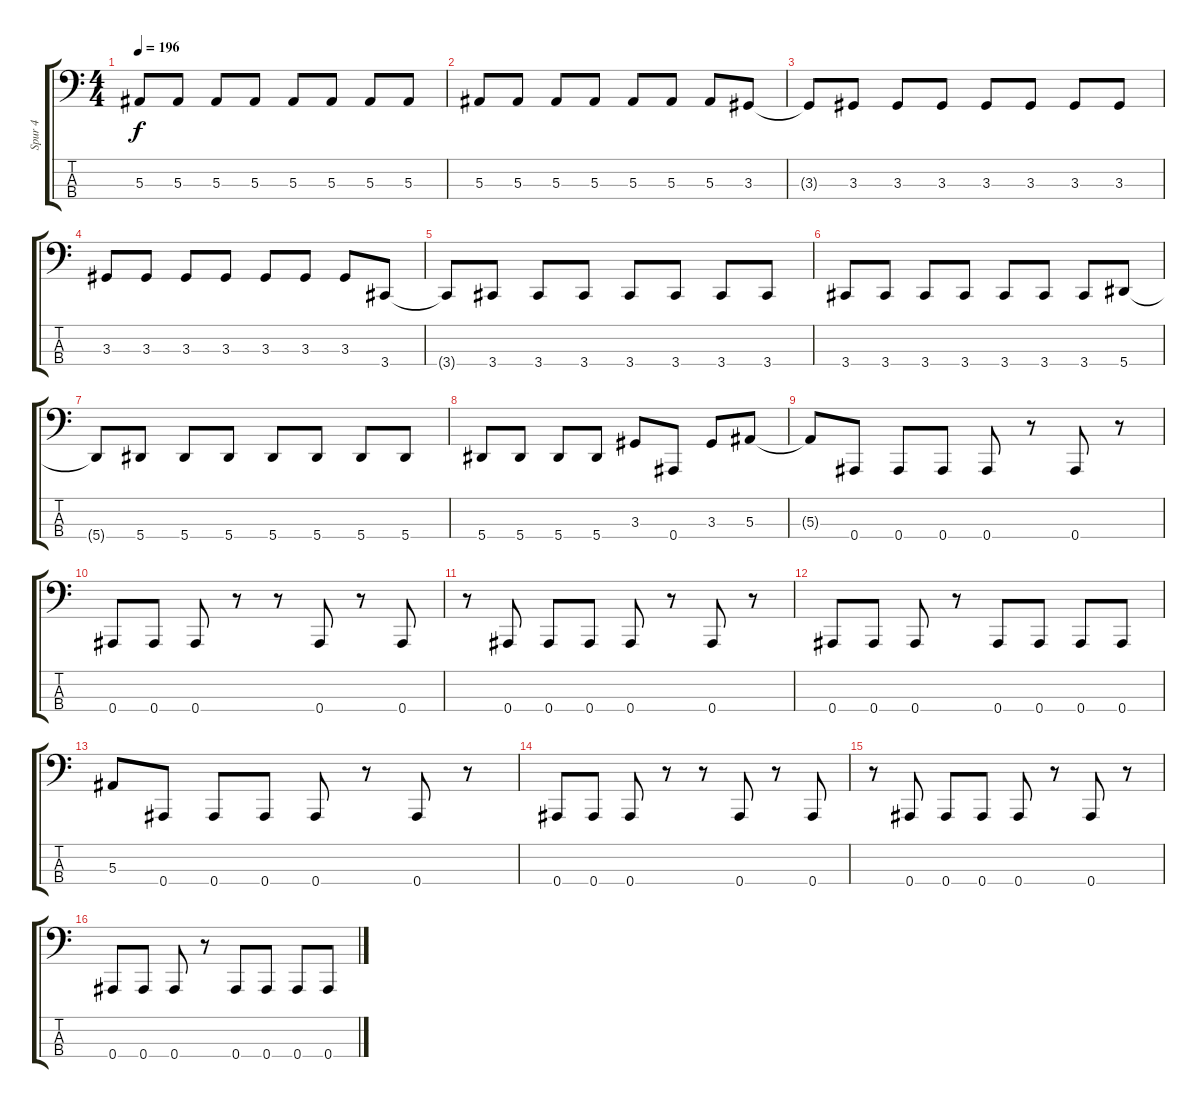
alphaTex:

\track ("Spur 4" "Spur 4") {instrument electricbasspick}
\staff {score tabs}
\tuning (Eb2 Bb1 F1 Bb0) {hide}
\ts (4 4)
\tempo 196
\clef f4
\ks c
5.3{t}.8{dy f} 5.3.8 5.3.8 5.3.8 5.3.8 5.3.8 5.3.8 5.3.8 |
5.3.8 5.3.8 5.3.8 5.3.8 5.3.8 5.3.8 5.3.8 3.3.8 |
3.3{t}.8 3.3.8 3.3.8 3.3.8 3.3.8 3.3.8 3.3.8 3.3.8 |
3.3.8 3.3.8 3.3.8 3.3.8 3.3.8 3.3.8 3.3.8 3.4.8 |
3.4{t}.8 3.4.8 3.4.8 3.4.8 3.4.8 3.4.8 3.4.8 3.4.8 |
3.4.8 3.4.8 3.4.8 3.4.8 3.4.8 3.4.8 3.4.8 5.4.8 |
5.4{t}.8 5.4.8 5.4.8 5.4.8 5.4.8 5.4.8 5.4.8 5.4.8 |
5.4.8 5.4.8 5.4.8 5.4.8 3.3.8 0.4.8 3.3.8 5.3.8 |
5.3{t}.8 0.4.8 0.4.8 0.4.8 0.4.8 r.8 0.4.8 r.8 |
0.4.8 0.4.8 0.4.8 r.8 r.8 0.4.8 r.8 0.4.8 |
r.8 0.4.8 0.4.8 0.4.8 0.4.8 r.8 0.4.8 r.8 |
0.4.8 0.4.8 0.4.8 r.8 0.4.8 0.4.8 0.4.8 0.4.8 |
5.3.8 0.4.8 0.4.8 0.4.8 0.4.8 r.8 0.4.8 r.8 |
0.4.8 0.4.8 0.4.8 r.8 r.8 0.4.8 r.8 0.4.8 |
r.8 0.4.8 0.4.8 0.4.8 0.4.8 r.8 0.4.8 r.8 |
0.4.8 0.4.8 0.4.8 r.8 0.4.8 0.4.8 0.4.8 0.4.8
